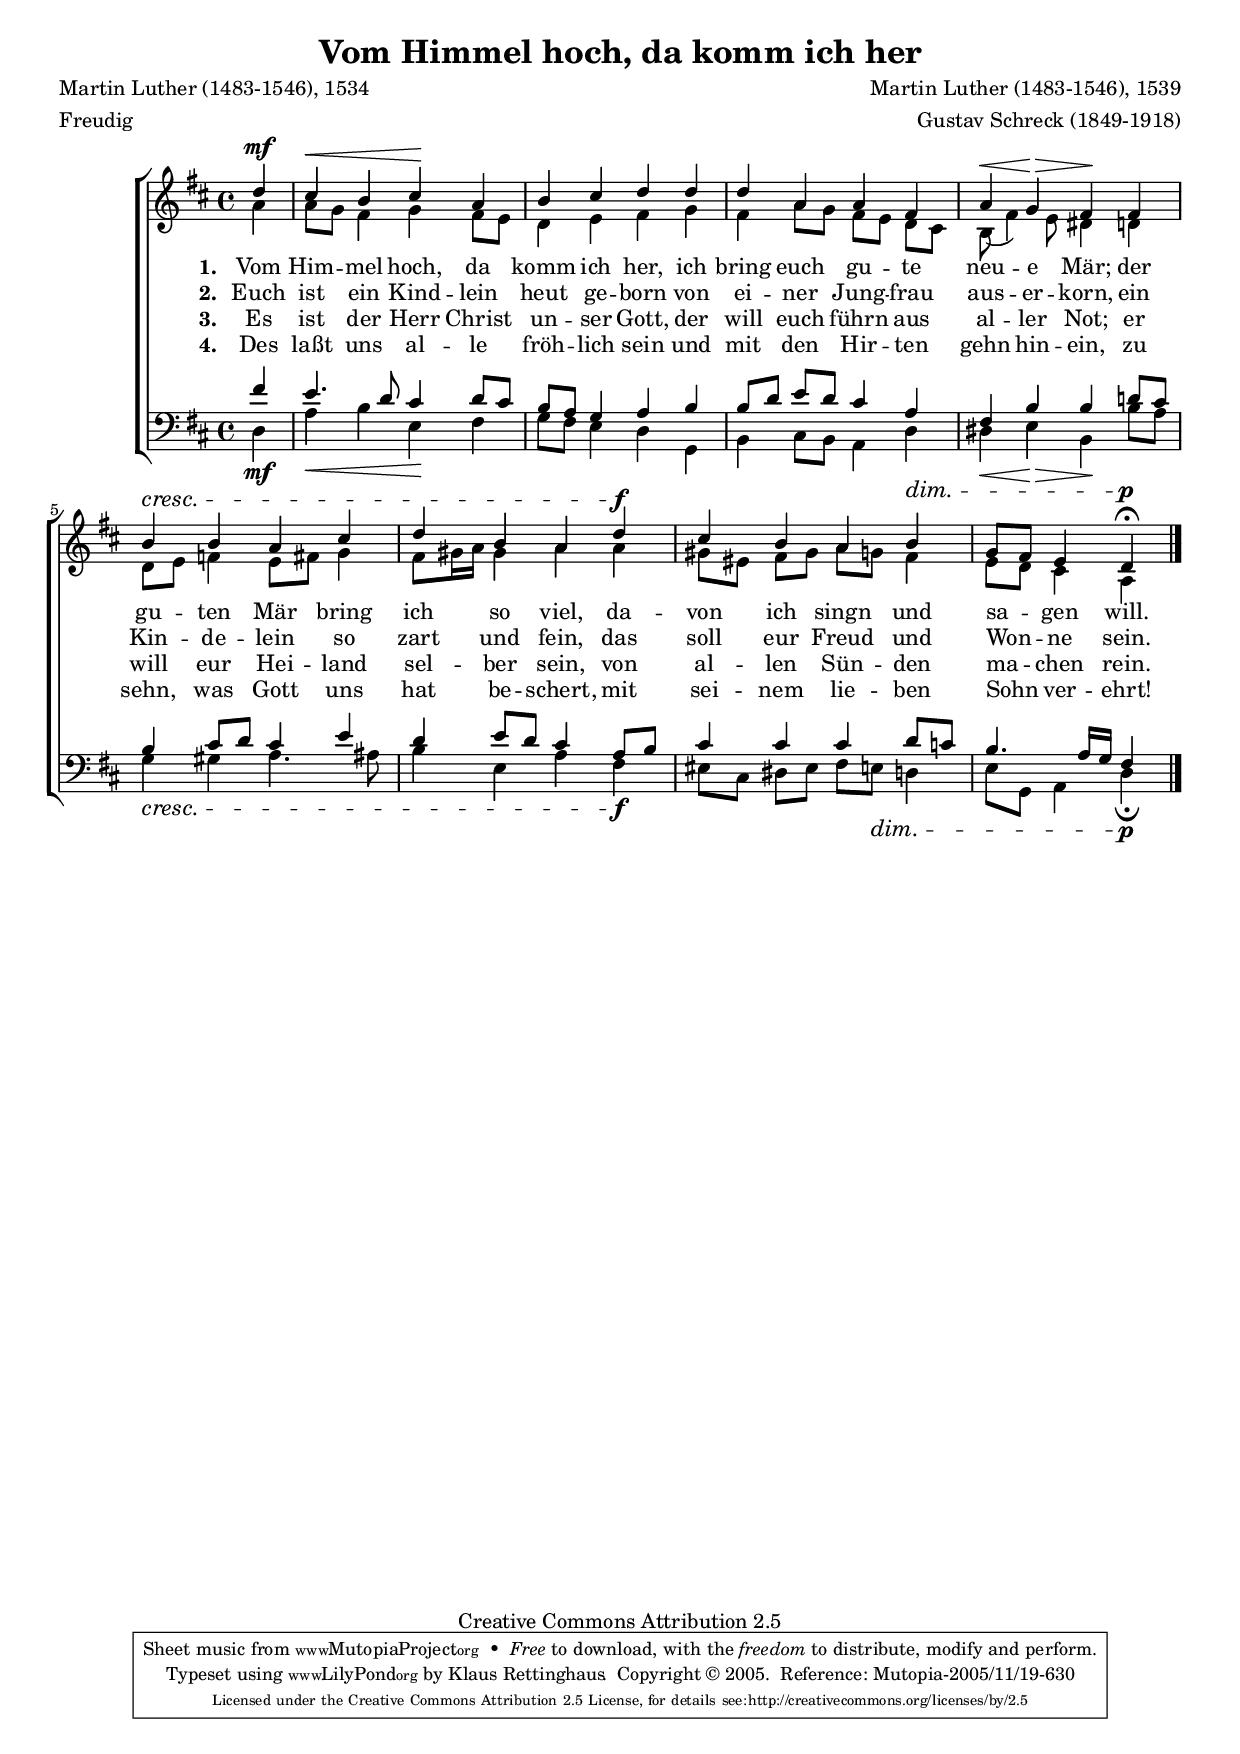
\include "deutsch.ly" 

#(set-global-staff-size 17.82) 

\version "2.6.4" 

global = { \key d \major \time 4/4 } 

SLutherHimmelB = \relative d'' 
	{ 
	\partial 4 
	d4\mf cis\< h cis\! a h cis d 
	d d a a fis a\< g\> fis\! 
	\setTextCresc 
	fis h\< h a cis d h a 
	\setTextDim 
	d\f cis h a h\> g8[ fis] e4 d\p\fermata 
	\bar "|." 
	} 

ALutherHimmelB = \relative d'' 
	{ 
	\partial 4 
	a4 a8[ g] fis4 g fis8[ e] d4 e fis 
	g fis a8[ g] fis[ e] d[ cis] h( fis'4) e8 dis4 
	d d8[ e] f4 e8[ fis] g4 fis8[ gis16 a] gis4 a 
	a gis8[ eis] fis[ gis] a[ g] fis4 e8[ d] cis4 a 
	\bar "|." 
	} 

TLutherHimmelB = \relative d' 
	{ 
	\partial 4 
	fis4 e4. d8 cis4 d8[ cis] h[ a] g4 a 
	h h8[ d] e[ d] cis4 a fis h h 
	d!8[ cis] h4 cis8[ d] cis4 e d e8[ d] cis4 
	a8[ h] cis4 cis cis d8[ c] h4. a16[ g] fis4 
	\bar "|." 
	} 

BLutherHimmelB = \relative d 
	{ 
	\partial 4 
	d4\mf a'\< h e,\! fis g8[ fis] e4 d 
	g, h cis8[ h] a4 d dis\< e\> h\! 
	\setTextCresc 
	h'8[ a] g4\< gis a4. ais8 h4 e, a 
	\setTextDim 
	fis\f eis8[ cis] dis[ eis] fis[ e]\> d4 e8[ g,] a4 d\p\fermata 
	\bar "|." 
	} 


LLHBA = \lyricmode {
\set stanza = "1. " 
Vom Him -- mel hoch, da komm ich her, 
ich bring euch gu -- te neu -- e Mär; 
der gu -- ten Mär bring ich so viel, 
da -- von ich singn und sa -- gen will.
} 

LLHBB = \lyricmode {
\set stanza = "2. " 
Euch ist ein Kind -- lein heut ge -- born 
von ei -- ner Jung -- frau aus -- er -- korn, 
ein Kin -- de -- lein so zart und fein, 
das soll eur Freud und Won -- ne sein. 
} 

LLHBC = \lyricmode {
\set stanza = "3. " 
Es ist der Herr Christ un -- ser Gott, 
der will euch führn aus al -- ler Not; 
er will eur Hei -- land sel -- ber sein, 
von al -- len Sün -- den ma -- chen rein. 
} 

LLHBD = \lyricmode {
\set stanza = "4. " 
Des laßt uns al -- le fröh -- lich sein 
und mit den Hir -- ten gehn hin -- ein, 
zu sehn, was Gott uns hat be -- schert, 
mit sei -- nem lie -- ben Sohn ver -- ehrt! 
} 

%--------------------

\header { 
 title = "Vom Himmel hoch, da komm ich her" 
 subtitle = "" 
 composer = "Martin Luther (1483-1546), 1539" 
 opus = "" 
 piece = "" 
 meter = "Freudig" 
 arranger = "Gustav Schreck (1849-1918)" 
 poet = "Martin Luther (1483-1546), 1534" 

 kaisernumber = "5b"
 comment = "" 

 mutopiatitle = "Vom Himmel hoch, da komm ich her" 
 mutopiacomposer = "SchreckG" 
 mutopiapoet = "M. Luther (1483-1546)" 
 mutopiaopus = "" 
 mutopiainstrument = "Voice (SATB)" 
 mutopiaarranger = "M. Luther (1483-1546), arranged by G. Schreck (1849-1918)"
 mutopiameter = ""
 date = "1910s" 
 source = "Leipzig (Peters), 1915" 
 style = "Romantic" 
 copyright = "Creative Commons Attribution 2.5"
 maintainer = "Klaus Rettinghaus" 
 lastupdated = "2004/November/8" 
 
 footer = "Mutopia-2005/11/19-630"
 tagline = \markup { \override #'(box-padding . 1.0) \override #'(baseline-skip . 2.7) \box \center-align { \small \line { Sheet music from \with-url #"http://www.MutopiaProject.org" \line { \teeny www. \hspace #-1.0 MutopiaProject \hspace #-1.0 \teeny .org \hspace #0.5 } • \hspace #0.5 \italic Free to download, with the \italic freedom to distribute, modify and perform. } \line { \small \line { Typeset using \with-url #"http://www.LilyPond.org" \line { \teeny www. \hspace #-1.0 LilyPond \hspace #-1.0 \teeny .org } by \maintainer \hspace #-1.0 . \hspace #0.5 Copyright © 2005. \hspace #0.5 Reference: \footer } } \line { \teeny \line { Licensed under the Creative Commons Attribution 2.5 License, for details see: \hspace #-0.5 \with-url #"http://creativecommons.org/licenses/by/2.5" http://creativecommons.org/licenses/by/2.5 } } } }
} 

\score { 
\context ChoirStaff 
	<< 
	\context Staff = women 
	<< 
	\set Staff.midiInstrument = "voice oohs" 
			\clef "G" 
			\context Voice = Sopran { \voiceOne 
				<< 
				\autoBeamOff 
				\dynamicUp 
				{ \global \SLutherHimmelB } 
				>> } 
			\context Voice = Alt { \voiceTwo 
 				<< 
				\autoBeamOff 
				{ \global \ALutherHimmelB } 
				>> } 
			>> 
	\context Lyrics = verseone 
	\context Lyrics = versetwo 
	\context Lyrics = versethree 
	\context Lyrics = versefour 
	\context Staff = men 
	<< 
	\set Staff.midiInstrument = "voice oohs" 
			\clef "F" 
			\context Voice = Tenor { \voiceOne 
				<< 
				\autoBeamOff 
				{ \global \TLutherHimmelB } 
				>> } 
			\context Voice = Bass { \voiceTwo 
				<< 
				\autoBeamOff 
				\dynamicDown 
				{ \global \BLutherHimmelB } 
				>> } 
		>> 
	\context Lyrics = verseone \lyricsto Sopran \LLHBA 
	\context Lyrics = versetwo \lyricsto Sopran \LLHBB 
	\context Lyrics = versethree \lyricsto Sopran \LLHBC 
	\context Lyrics = versefour \lyricsto Sopran \LLHBD 
	>> 
\midi { \tempo 4 = 60 } 
\layout { \context {\Staff minimumVerticalExtent = #'(-3 . 3) } } 
} 

